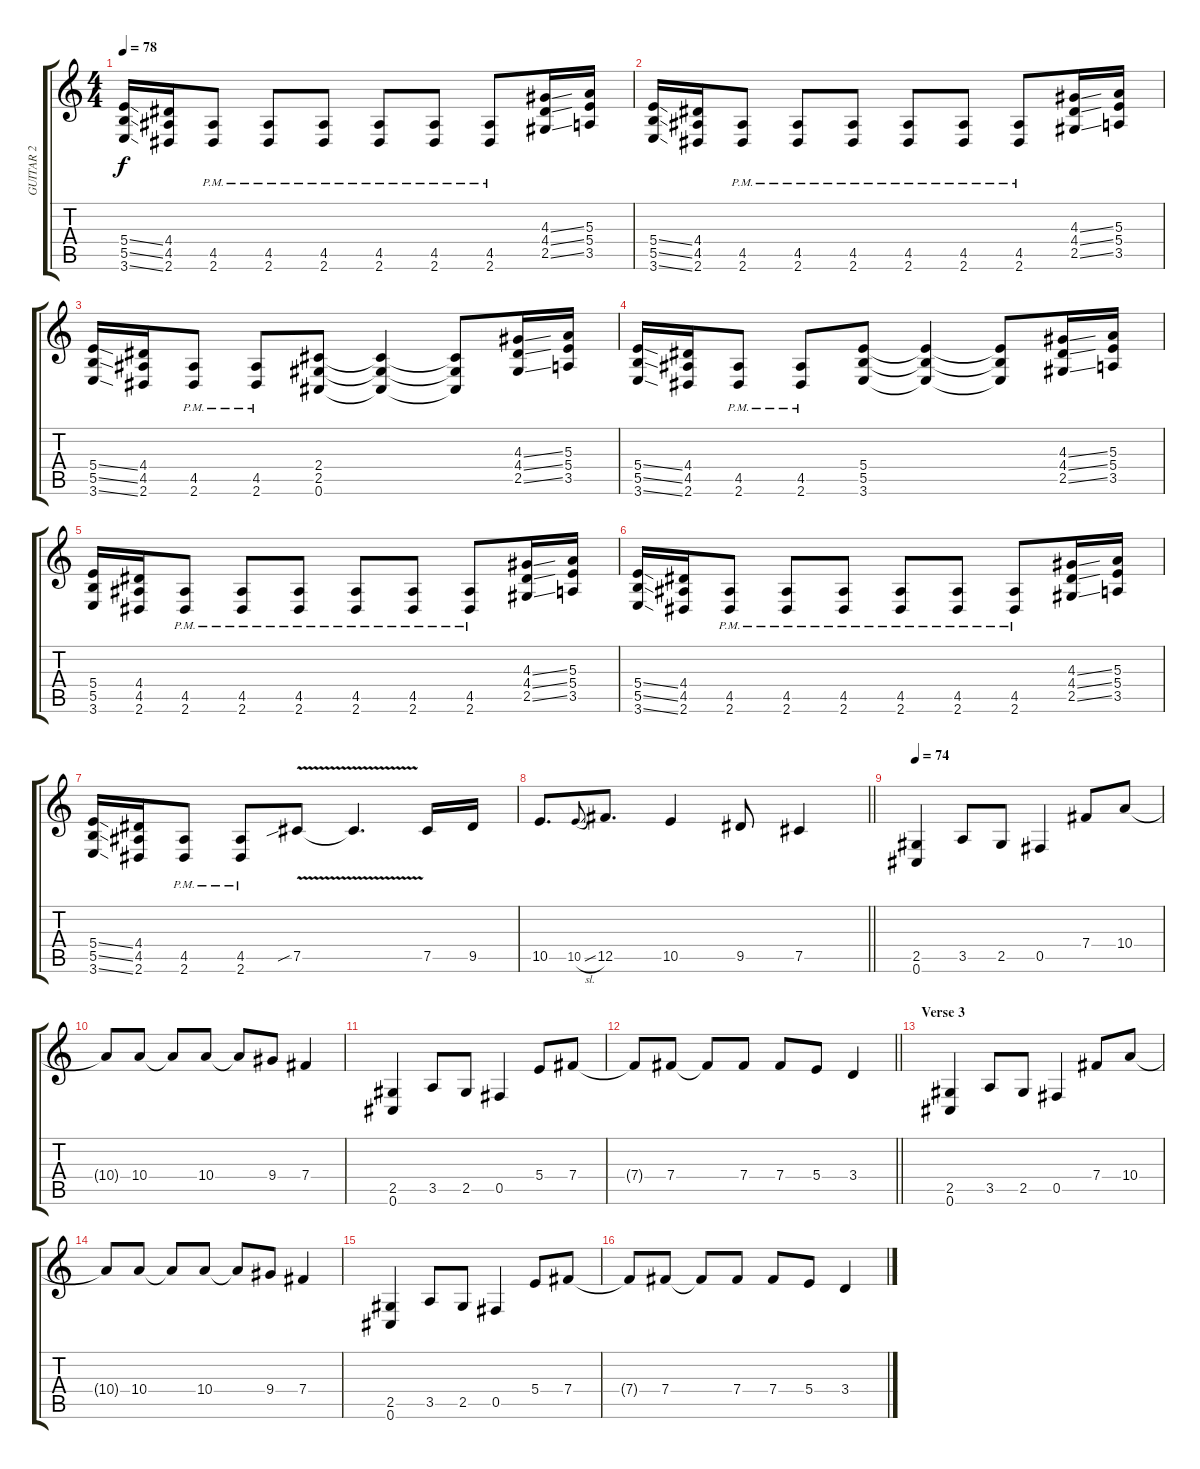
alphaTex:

\track ("GUITAR 2" "GUITAR 2") {instrument overdrivenguitar}
\staff {score tabs}
\tuning (Db4 Ab3 E3 B2 Gb2 Db2) {hide}
\ts (4 4)
\tempo 78
\clef g2
\ks c
(5.4{ss} 5.5{ss} 3.6{ss}).16{dy f} (4.4 4.5 2.6).16 (4.5{pm} 2.6{pm}).8 (4.5{pm} 2.6{pm}).8 (4.5{pm} 2.6{pm}).8 (4.5{pm} 2.6{pm}).8 (4.5{pm} 2.6{pm}).8 (4.5{pm} 2.6{pm}).8 (4.3{ss} 4.4{ss} 2.5{ss}).16 (5.3 5.4 3.5).16 |
(5.4{ss} 5.5{ss} 3.6{ss}).16 (4.4 4.5 2.6).16 (4.5{pm} 2.6{pm}).8 (4.5{pm} 2.6{pm}).8 (4.5{pm} 2.6{pm}).8 (4.5{pm} 2.6{pm}).8 (4.5{pm} 2.6{pm}).8 (4.5{pm} 2.6{pm}).8 (4.3{ss} 4.4{ss} 2.5{ss}).16 (5.3 5.4 3.5).16 |
(5.4{ss} 5.5{ss} 3.6{ss}).16 (4.4 4.5 2.6).16 (4.5{pm} 2.6{pm}).8 (4.5{pm} 2.6{pm}).8 (2.4 2.5 0.6).8 (2.4{t} 2.5{t} 0.6{t}).4 (2.4{t} 2.5{t} 0.6{t}).8 (4.3{ss} 4.4{ss} 2.5{ss}).16 (5.3 5.4 3.5).16 |
(5.4{ss} 5.5{ss} 3.6{ss}).16 (4.4 4.5 2.6).16 (4.5{pm} 2.6{pm}).8 (4.5{pm} 2.6{pm}).8 (5.4 5.5 3.6).8 (5.4{t} 5.5{t} 3.6{t}).4 (5.4{t} 5.5{t} 3.6{t}).8 (4.3{ss} 4.4{ss} 2.5{ss}).16 (5.3 5.4 3.5).16 |
(5.4 5.5 3.6).16 (4.4 4.5 2.6).16 (4.5{pm} 2.6{pm}).8 (4.5{pm} 2.6{pm}).8 (4.5{pm} 2.6{pm}).8 (4.5{pm} 2.6{pm}).8 (4.5{pm} 2.6{pm}).8 (4.5{pm} 2.6{pm}).8 (4.3{ss} 4.4{ss} 2.5{ss}).16 (5.3 5.4 3.5).16 |
(5.4{ss} 5.5{ss} 3.6{ss}).16 (4.4 4.5 2.6).16 (4.5{pm} 2.6{pm}).8 (4.5{pm} 2.6{pm}).8 (4.5{pm} 2.6{pm}).8 (4.5{pm} 2.6{pm}).8 (4.5{pm} 2.6{pm}).8 (4.5{pm} 2.6{pm}).8 (4.3{ss} 4.4{ss} 2.5{ss}).16 (5.3 5.4 3.5).16 |
(5.4{ss} 5.5{ss} 3.6{ss}).16 (4.4 4.5 2.6).16 (4.5{pm} 2.6{pm}).8 (4.5{pm} 2.6{pm}).8 7.5{v sib}.8 7.5{t}.4{d} 7.5.16 9.5.16 |
\barLineRight lightlight
10.5.8{d} 10.5{sl}.8{gr onbeat} 12.5.8{d} 10.5.4 9.5.8 7.5.4 |
\tempo 74
(2.5 0.6).4 3.5.8 2.5.8 0.5.4 7.4.8 10.4.8 |
10.4{t}.8 10.4.8 10.4{t}.8 10.4.8 10.4{t}.8 9.4.8 7.4.4 |
(2.5 0.6).4 3.5.8 2.5.8 0.5.4 5.4.8 7.4.8 |
\barLineRight lightlight
7.4{t}.8 7.4.8 7.4{t}.8 7.4.8 7.4.8 5.4.8 3.4.4 |
\section ("" "Verse 3")
(2.5 0.6).4 3.5.8 2.5.8 0.5.4 7.4.8 10.4.8 |
10.4{t}.8 10.4.8 10.4{t}.8 10.4.8 10.4{t}.8 9.4.8 7.4.4 |
(2.5 0.6).4 3.5.8 2.5.8 0.5.4 5.4.8 7.4.8 |
7.4{t}.8 7.4.8 7.4{t}.8 7.4.8 7.4.8 5.4.8 3.4.4
